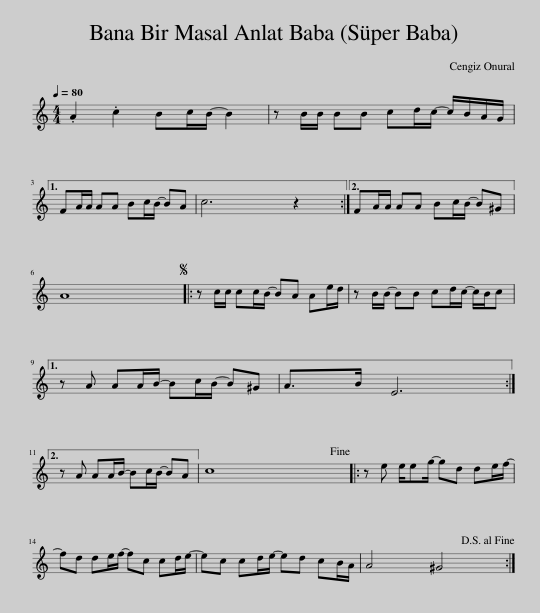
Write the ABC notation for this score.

X:1
L:1/8
Q:1/4=80
M:4/4
I:linebreak $
K:C
V:1 treble
V:1
 .A2 .c2 Bc/B/- B2 | z B/B/ BB cd/c/- c/B/A/G/ |1$ FA/A/ AA Bc/B/- BA | c6 z2 :|2 FA/A/ AA Bc/B/- B^G ||$ %5
 A8 |:S z c/c/ cc/B/- BA Ae/d/ | z B/B/- BB cd/c/- c/B/c |1$ z A AA/B/- Bc/B/- B^G | A>B E6 :|2$ %10
 z A AA/B/- Bc/B/- BA || c8!fine! |: z e e/eg/- gd de/f/- |$ fd de/f/- fc cd/e/- | ec cd/e/- ed cB/A/ | %15
 A4 ^G4!D.S.! :| %16
